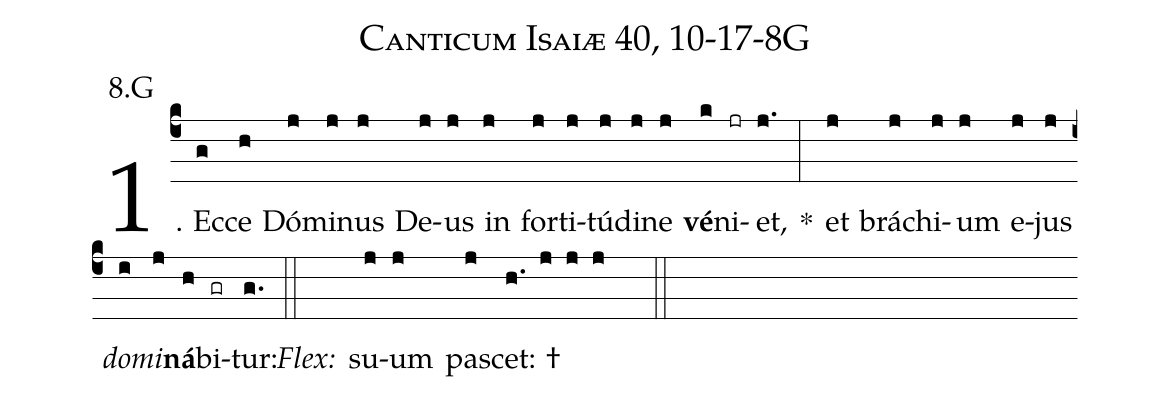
name: Canticum Isaiæ 40, 10-17-8G;
annotation: 8.G;
%%
(c4)1. Ec(g)ce(h) Dó(j)mi(j)nus(j) De(j)us(j) in(j) for(j)ti(j)tú(j)di(j)ne(j) <b>vé</b>(k)ni(jr)et,(j.) *(:) et(j) brá(j)chi(j)um(j) e(j)jus(j) <i>do</i>(i)<i>mi</i>(j)<b>ná</b>(h)bi(gr)tur:(g.) (::)
<i>Flex:</i>()  su(j)um(j) pa(j)scet: †(h. j j j  ::)
